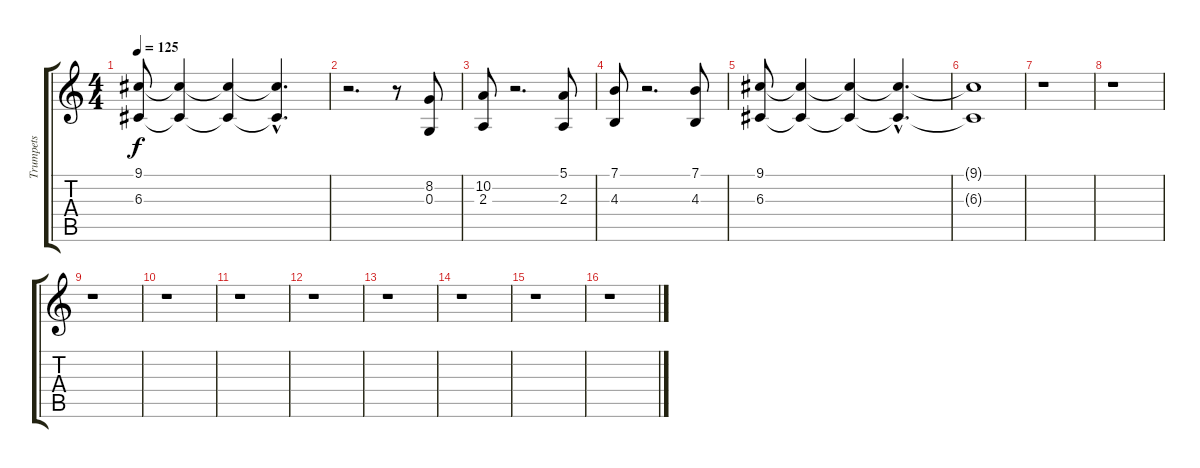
\track ("Trumpets" "Trumpets") {instrument tuba}
\staff {score tabs}
\tuning (E4 B3 G3 D3 A2 E2) {hide}
\ts (4 4)
\tempo 125
\clef g2
\ks c
(9.1 6.3).8{dy f} (9.1{t} 6.3{t}).4{volume 6} (9.1{t} 6.3{t}).4{volume 10} (9.1{hac t} 6.3{hac t}).4{d volume 16} |
r.2{d} r.8 (8.2 0.3).8 |
(10.2 2.3).8 r.2{d} (5.1 2.3).8 |
(7.1 4.3).8 r.2{d} (7.1 4.3).8 |
(9.1 6.3).8 (9.1{t} 6.3{t}).4{volume 10} (9.1{t} 6.3{t}).4{volume 10} (9.1{hac t} 6.3{hac t}).4{d volume 16} |
(9.1{t} 6.3{t}).1 |
r.1 |
r.1 |
r.1 |
r.1 |
r.1 |
r.1 |
r.1 |
r.1 |
r.1 |
r.1
